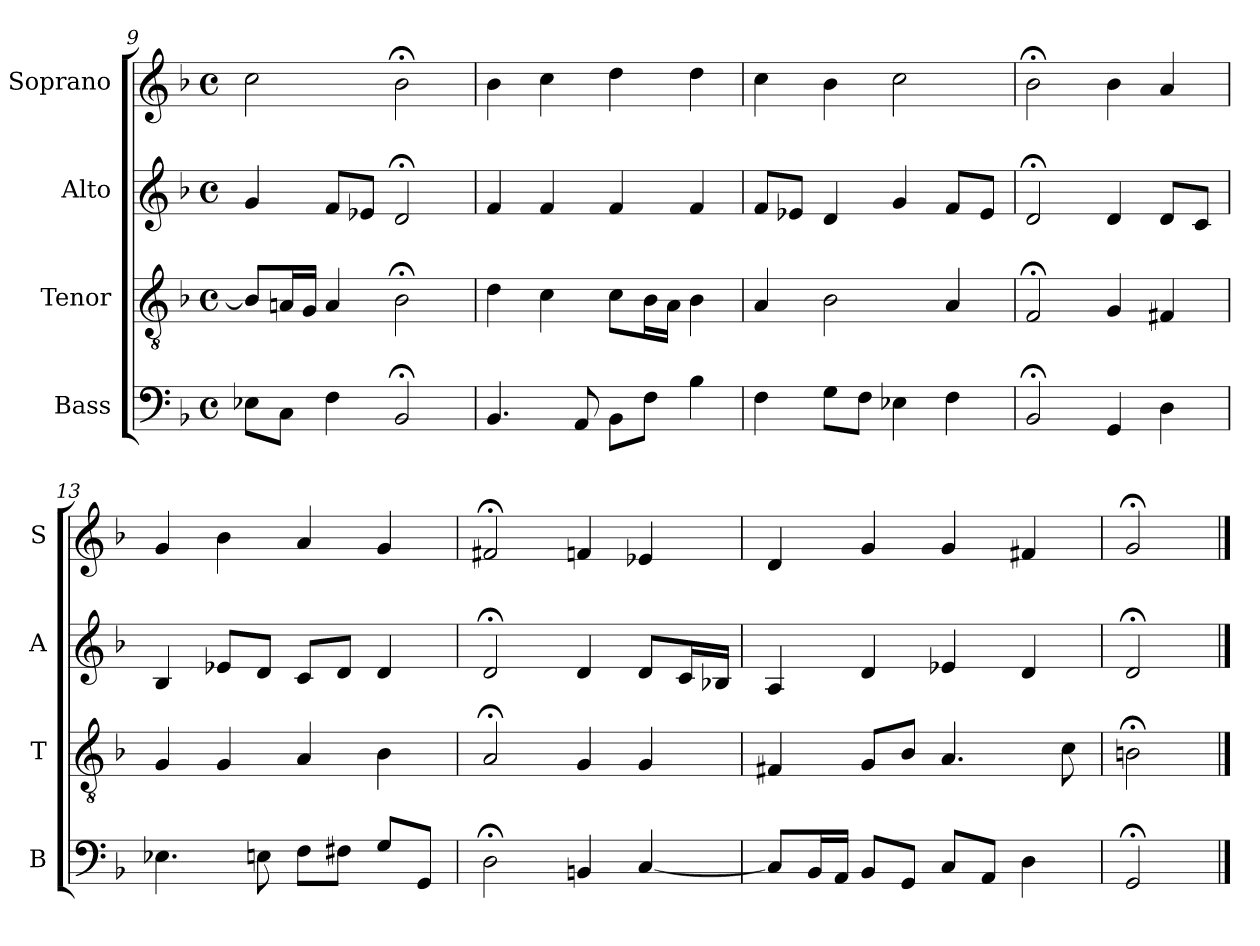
**kern	**kern	**kern	**kern
*part4	*part3	*part2	*part1
*staff4	*staff3	*staff2	*staff1
*I"Bass	*I"Tenor	*I"Alto	*I"Soprano
*I'B	*I'T	*I'A	*I'S
*clefF4	*clefGv2	*clefG2	*clefG2
*k[b-]	*k[b-]	*k[b-]	*k[b-]
*G:dor	*G:dor	*G:dor	*G:dor
*M4/4	*M4/4	*M4/4	*M4/4
*met(c)	*met(c)	*met(c)	*met(c)
=9	=9	=9	=9
8E-XL	8B-L]	4g	2cc
8CJ	16AnL	.	.
.	16GJJ	.	.
4F	4A	8fL	.
.	.	8e-XJ	.
2BB-;<	2B-;<	2d;<	2b-;<
=10	=10	=10	=10
4.BB-	4d	4f	4b-
.	4c	4f	4cc
8AA	.	.	.
8BB-L	8cL	4f	4dd
8FJ	16B-L	.	.
.	16AJJ	.	.
4B-	4B-	4f	4dd
=11	=11	=11	=11
4F	4A	8fL	4cc
.	.	8e-XJ	.
8GL	2B-	4d	4b-
8FJ	.	.	.
4E-X	.	4g	2cc
4F	4A	8fL	.
.	.	8e-J	.
=12	=12	=12	=12
2BB-;<	2F;<	2d;<	2b-;<
4GG	4G	4d	4b-
4D	4F#X	8dL	4a
.	.	8cJ	.
=13	=13	=13	=13
4.E-X	4G	4B-i	4gi
.	4G	8e-XiL	4b-i
8En	.	8dJ	.
8FL	4A	8cL	4a
8F#XJ	.	8dJ	.
8GL	4B-	4d	4g
8GGJ	.	.	.
=14	=14	=14	=14
2D;<	2A;<	2d;<	2f#X;<
4BBn	4G	4d	4fn
[4C	4G	8dL	4e-X
.	.	16cL	.
.	.	16B-XJJ	.
=15	=15	=15	=15
8CL]	4F#Xi	4Ai	4d
16BB-L	.	.	.
16AAJJ	.	.	.
8BB-L	8GiL	4di	4g
8GGJ	8B-J	.	.
8CL	4.A	4e-X	4g
8AAJ	.	.	.
4D	.	4d	4f#X
.	8c	.	.
=16	=16	=16	=16
2GG;<	2Bn;<	2d;<	2g;<
==	==	==	==
*-	*-	*-	*-
